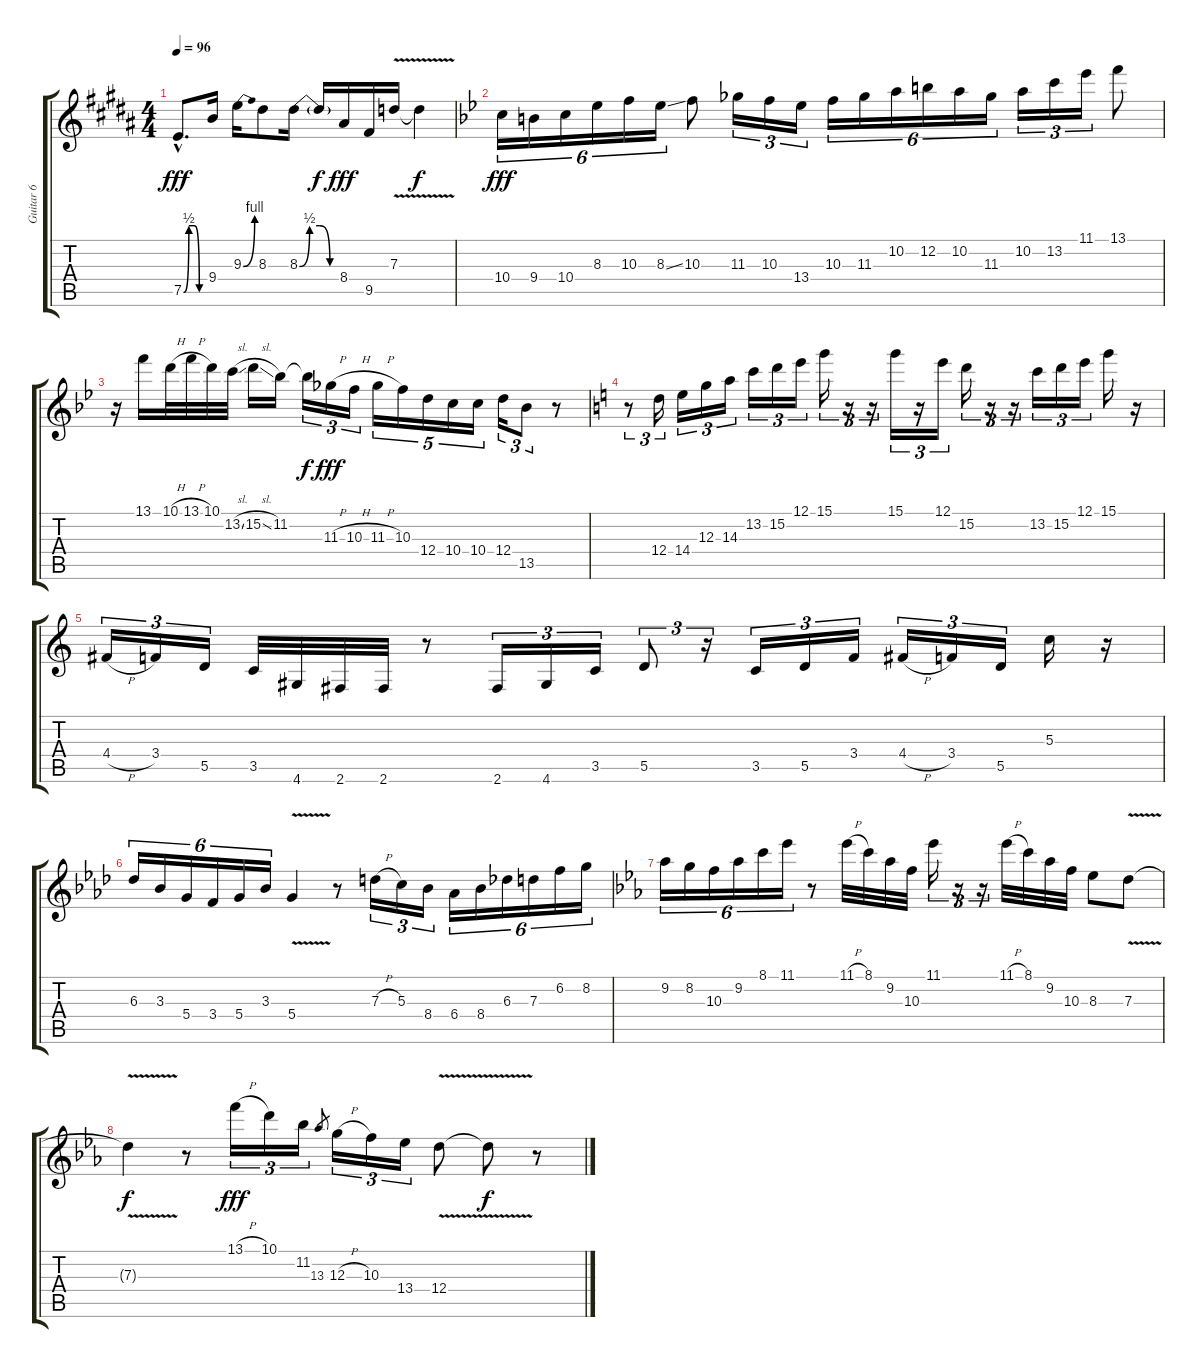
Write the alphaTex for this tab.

\track ("Guitar 6" "Guitar 6") {instrument distortionguitar}
\staff {score tabs}
\tuning (E4 B3 G3 D3 A2 E2) {hide}
\ts (4 4)
\tempo 96
\clef g2
\ks b
7.5{be (custom 0 0 15 2 30 2 45 0 60 0) hac}.8{d dy fff} 9.4.16 9.3{be (bend 0 0 60 4)}.16 8.3.8 8.3{be (custom 0 0 15 2 30 2 45 0 60 0)}.16 8.3{t}.16{dy f} 8.4.16{dy fff} 9.5.16 7.3{v}.16 7.3{t}.4{dy f} |
\ks bb
10.4.16{tu (6 4) dy fff} 9.4.16{tu (6 4)} 10.4.16{tu (6 4)} 8.3.16{tu (6 4)} 10.3.16{tu (6 4)} 8.3{ss}.16{tu (6 4)} 10.3.8 11.3.16{tu (3 2)} 10.3.16{tu (3 2)} 13.4.16{tu (3 2)} 10.3.16{tu (6 4)} 11.3.16{tu (6 4)} 10.2.16{tu (6 4)} 12.2.16{tu (6 4)} 10.2.16{tu (6 4)} 11.3.16{tu (6 4)} 10.2.16{tu (3 2)} 13.2.16{tu (3 2)} 11.1.16{tu (3 2)} 13.1.8 |
r.16 13.1.16 10.1{h}.32 13.1{h}.32 10.1.32 13.2{sl}.32 15.2{sl}.16 11.2.16 11.2{t}.16{tu (3 2) dy f} 11.3{h}.16{tu (3 2) dy fff} 10.3{h}.16{tu (3 2)} 11.3{h}.16{tu (5 4)} 10.3.16{tu (5 4)} 12.4.16{tu (5 4)} 10.4.16{tu (5 4)} 10.4.16{tu (5 4)} 12.4.16{tu (3 2)} 13.5.8{tu (3 2)} r.8 |
\ks c
r.8{tu (3 2)} 12.4.16{tu (3 2)} 14.4.16{tu (3 2)} 12.3.16{tu (3 2)} 14.3.16{tu (3 2)} 13.2.16{tu (3 2)} 15.2.16{tu (3 2)} 12.1.16{tu (3 2)} 15.1.16{tu (3 2)} r.16{tu (3 2)} r.16{tu (3 2)} 15.1.16{tu (3 2)} r.16{tu (3 2)} 12.1.16{tu (3 2)} 15.2.16{tu (3 2)} r.16{tu (3 2)} r.16{tu (3 2)} 13.2.16{tu (3 2)} 15.2.16{tu (3 2)} 12.1.16{tu (3 2)} 15.1.16 r.16 |
4.4{h}.16{tu (3 2)} 3.4.16{tu (3 2)} 5.5.16{tu (3 2)} 3.5.32 4.6.32 2.6.32 2.6.32 r.8 2.6.16{tu (3 2)} 4.6.16{tu (3 2)} 3.5.16{tu (3 2)} 5.5.8{tu (3 2)} r.16{tu (3 2)} 3.5.16{tu (3 2)} 5.5.16{tu (3 2)} 3.4.16{tu (3 2)} 4.4{h}.16{tu (3 2)} 3.4.16{tu (3 2)} 5.5.16{tu (3 2)} 5.3.16 r.16 |
\ks ab
6.3.16{tu (6 4)} 3.3.16{tu (6 4)} 5.4.16{tu (6 4)} 3.4.16{tu (6 4)} 5.4.16{tu (6 4)} 3.3.16{tu (6 4)} 5.4{v}.4 r.8 7.3{h}.16{tu (3 2)} 5.3.16{tu (3 2)} 8.4.16{tu (3 2)} 6.4.16{tu (6 4)} 8.4.16{tu (6 4)} 6.3.16{tu (6 4)} 7.3.16{tu (6 4)} 6.2.16{tu (6 4)} 8.2.16{tu (6 4)} |
\ks eb
9.2.16{tu (6 4)} 8.2.16{tu (6 4)} 10.3.16{tu (6 4)} 9.2.16{tu (6 4)} 8.1.16{tu (6 4)} 11.1.16{tu (6 4)} r.8 11.1{h}.32 8.1.32 9.2.32 10.3.32 11.1.16{tu (3 2)} r.16{tu (3 2)} r.16{tu (3 2)} 11.1{h}.32 8.1.32 9.2.32 10.3.32 8.3.8 7.3{v}.8 |
7.3{t}.4{dy f} r.8 13.1{h}.16{tu (3 2) dy fff} 10.1.16{tu (3 2)} 11.2.16{tu (3 2)} 13.3.8{gr} 12.3{h}.16{tu (3 2)} 10.3.16{tu (3 2)} 13.4.16{tu (3 2)} 12.4{v}.8 12.4{t}.8{dy f} r.8
